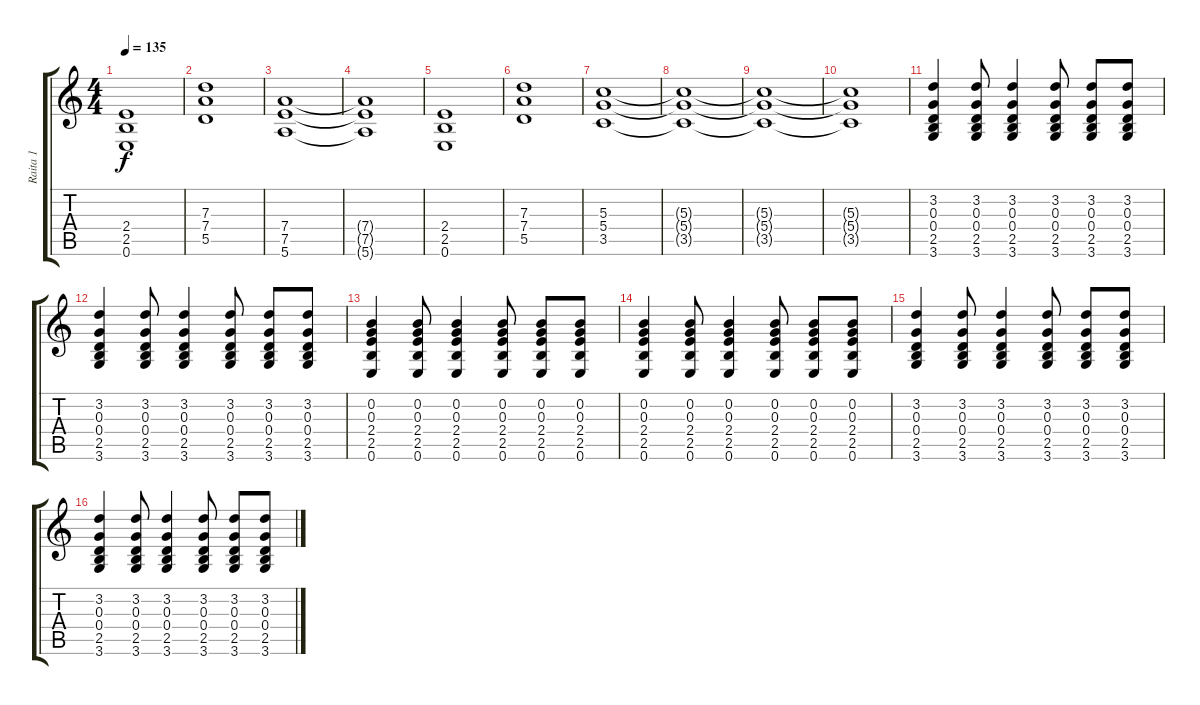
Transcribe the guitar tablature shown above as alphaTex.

\track ("Raita 1" "Raita 1") {instrument distortionguitar}
\staff {score tabs}
\tuning (E4 B3 G3 D3 A2 E2) {hide}
\ts (4 4)
\tempo 135
\clef g2
\ks c
(2.4 2.5 0.6).1{dy f} |
(7.3 7.4 5.5).1 |
(7.4 7.5 5.6).1 |
(7.4{t} 7.5{t} 5.6{t}).1 |
(2.4 2.5 0.6).1 |
(7.3 7.4 5.5).1 |
(5.3 5.4 3.5).1 |
(5.3{t} 5.4{t} 3.5{t}).1 |
(5.3{t} 5.4{t} 3.5{t}).1 |
(5.3{t} 5.4{t} 3.5{t}).1 |
(3.2 0.3 0.4 2.5 3.6).4{instrument electricguitarclean} (3.2 0.3 0.4 2.5 3.6).8 (3.2 0.3 0.4 2.5 3.6).4 (3.2 0.3 0.4 2.5 3.6).8 (3.2 0.3 0.4 2.5 3.6).8 (3.2 0.3 0.4 2.5 3.6).8 |
(3.2 0.3 0.4 2.5 3.6).4 (3.2 0.3 0.4 2.5 3.6).8 (3.2 0.3 0.4 2.5 3.6).4 (3.2 0.3 0.4 2.5 3.6).8 (3.2 0.3 0.4 2.5 3.6).8 (3.2 0.3 0.4 2.5 3.6).8 |
(0.2 0.3 2.4 2.5 0.6).4 (0.2 0.3 2.4 2.5 0.6).8 (0.2 0.3 2.4 2.5 0.6).4 (0.2 0.3 2.4 2.5 0.6).8 (0.2 0.3 2.4 2.5 0.6).8 (0.2 0.3 2.4 2.5 0.6).8 |
(0.2 0.3 2.4 2.5 0.6).4 (0.2 0.3 2.4 2.5 0.6).8 (0.2 0.3 2.4 2.5 0.6).4 (0.2 0.3 2.4 2.5 0.6).8 (0.2 0.3 2.4 2.5 0.6).8 (0.2 0.3 2.4 2.5 0.6).8 |
(3.2 0.3 0.4 2.5 3.6).4{instrument electricguitarclean} (3.2 0.3 0.4 2.5 3.6).8 (3.2 0.3 0.4 2.5 3.6).4 (3.2 0.3 0.4 2.5 3.6).8 (3.2 0.3 0.4 2.5 3.6).8 (3.2 0.3 0.4 2.5 3.6).8 |
(3.2 0.3 0.4 2.5 3.6).4 (3.2 0.3 0.4 2.5 3.6).8 (3.2 0.3 0.4 2.5 3.6).4 (3.2 0.3 0.4 2.5 3.6).8 (3.2 0.3 0.4 2.5 3.6).8 (3.2 0.3 0.4 2.5 3.6).8
